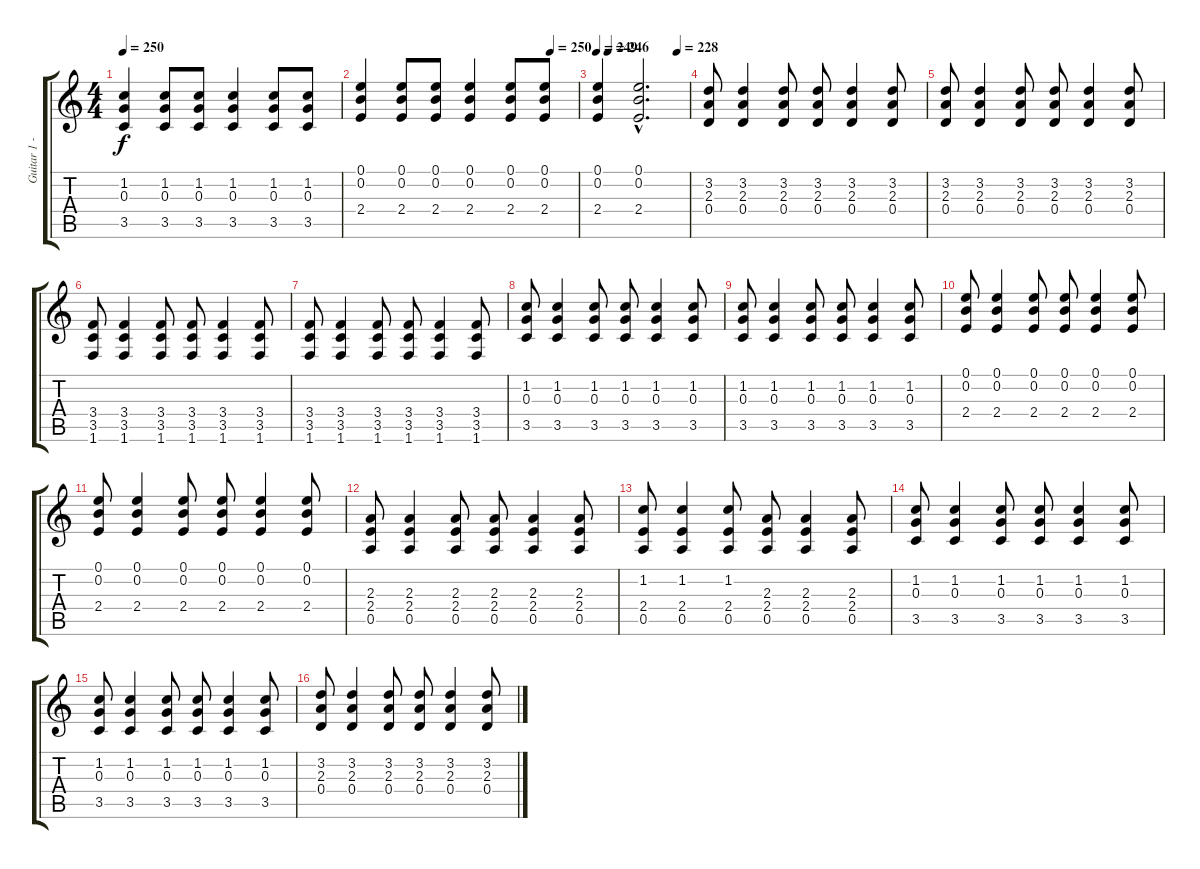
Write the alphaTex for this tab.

\track ("Guitar 1 - El Hefe" "Guitar 1 -") {instrument overdrivenguitar}
\staff {score tabs}
\tuning (E4 B3 G3 D3 A2 E2) {hide}
\ts (4 4)
\tempo 250
\clef g2
\ks c
(1.2 0.3 3.5).4{dy f} (1.2 0.3 3.5).8 (1.2 0.3 3.5).8 (1.2 0.3 3.5).4 (1.2 0.3 3.5).8 (1.2 0.3 3.5).8 |
\tempo (250 0.875)
(0.1 0.2 2.4).4 (0.1 0.2 2.4).8 (0.1 0.2 2.4).8 (0.1 0.2 2.4).4 (0.1 0.2 2.4).8 (0.1 0.2 2.4).8 |
\tempo 249
\tempo (246 0.125)
\tempo (228 0.875)
(0.1 0.2 2.4).4 (0.1{hac} 0.2{hac} 2.4{hac}).2{d} |
(3.2 2.3 0.4).8 (3.2 2.3 0.4).4 (3.2 2.3 0.4).8 (3.2 2.3 0.4).8 (3.2 2.3 0.4).4 (3.2 2.3 0.4).8 |
(3.2 2.3 0.4).8 (3.2 2.3 0.4).4 (3.2 2.3 0.4).8 (3.2 2.3 0.4).8 (3.2 2.3 0.4).4 (3.2 2.3 0.4).8 |
(3.4 3.5 1.6).8 (3.4 3.5 1.6).4 (3.4 3.5 1.6).8 (3.4 3.5 1.6).8 (3.4 3.5 1.6).4 (3.4 3.5 1.6).8 |
(3.4 3.5 1.6).8 (3.4 3.5 1.6).4 (3.4 3.5 1.6).8 (3.4 3.5 1.6).8 (3.4 3.5 1.6).4 (3.4 3.5 1.6).8 |
(1.2 0.3 3.5).8 (1.2 0.3 3.5).4 (1.2 0.3 3.5).8 (1.2 0.3 3.5).8 (1.2 0.3 3.5).4 (1.2 0.3 3.5).8 |
(1.2 0.3 3.5).8 (1.2 0.3 3.5).4 (1.2 0.3 3.5).8 (1.2 0.3 3.5).8 (1.2 0.3 3.5).4 (1.2 0.3 3.5).8 |
(0.1 0.2 2.4).8 (0.1 0.2 2.4).4 (0.1 0.2 2.4).8 (0.1 0.2 2.4).8 (0.1 0.2 2.4).4 (0.1 0.2 2.4).8 |
(0.1 0.2 2.4).8 (0.1 0.2 2.4).4 (0.1 0.2 2.4).8 (0.1 0.2 2.4).8 (0.1 0.2 2.4).4 (0.1 0.2 2.4).8 |
(2.3 2.4 0.5).8 (2.3 2.4 0.5).4 (2.3 2.4 0.5).8 (2.3 2.4 0.5).8 (2.3 2.4 0.5).4 (2.3 2.4 0.5).8 |
(1.2 2.4 0.5).8 (1.2 2.4 0.5).4 (1.2 2.4 0.5).8 (2.3 2.4 0.5).8 (2.3 2.4 0.5).4 (2.3 2.4 0.5).8 |
(1.2 0.3 3.5).8 (1.2 0.3 3.5).4 (1.2 0.3 3.5).8 (1.2 0.3 3.5).8 (1.2 0.3 3.5).4 (1.2 0.3 3.5).8 |
(1.2 0.3 3.5).8 (1.2 0.3 3.5).4 (1.2 0.3 3.5).8 (1.2 0.3 3.5).8 (1.2 0.3 3.5).4 (1.2 0.3 3.5).8 |
(3.2 2.3 0.4).8 (3.2 2.3 0.4).4 (3.2 2.3 0.4).8 (3.2 2.3 0.4).8 (3.2 2.3 0.4).4 (3.2 2.3 0.4).8
